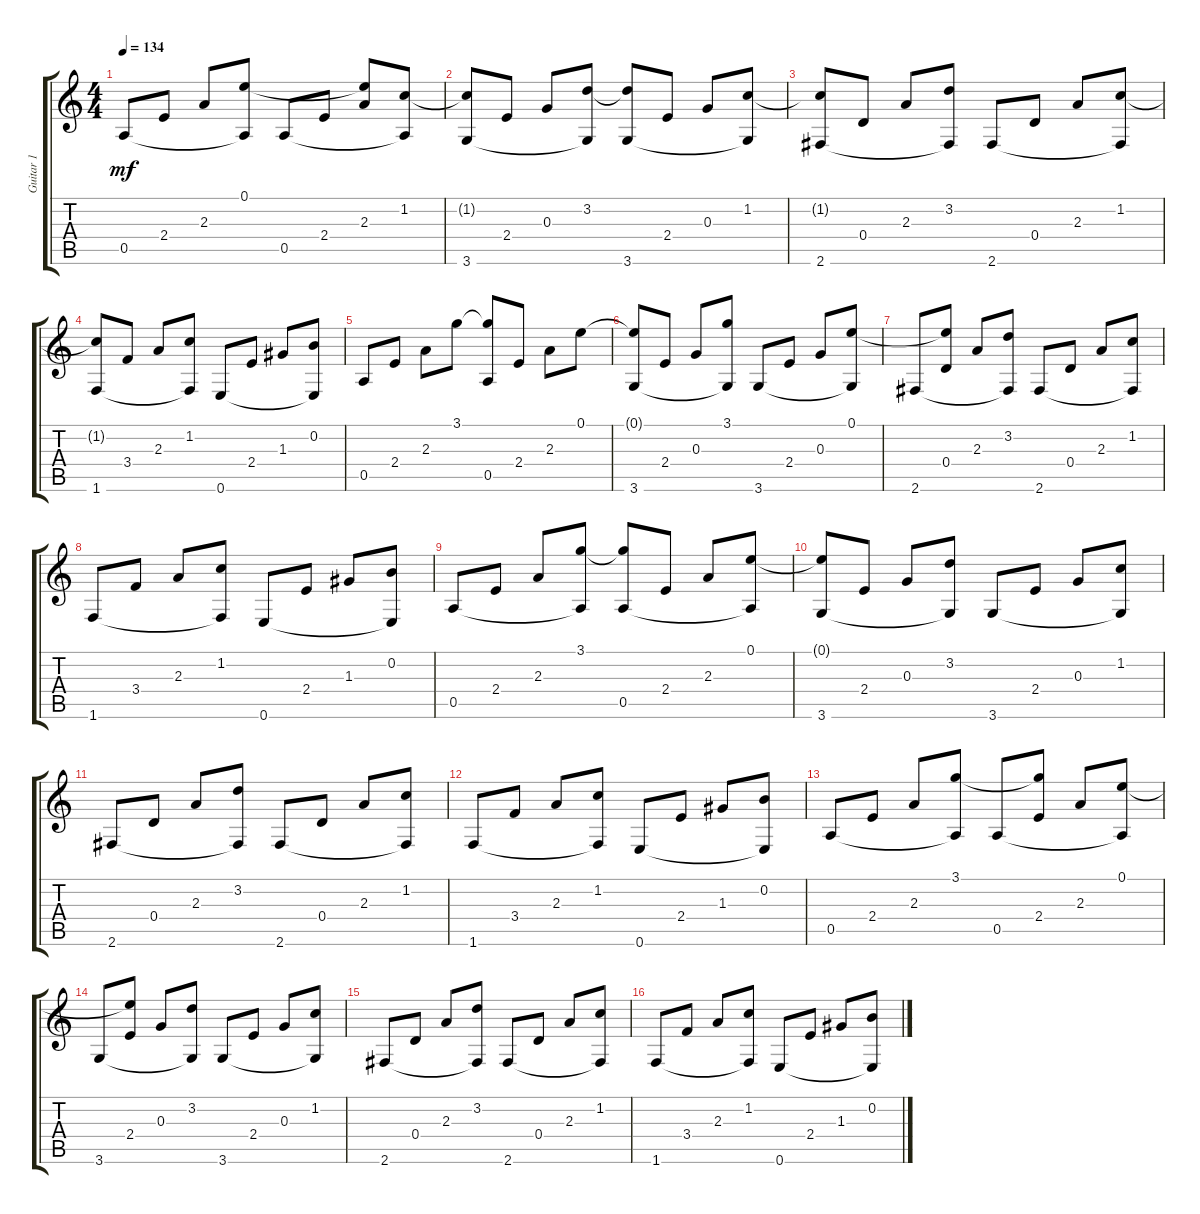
\track ("Guitar 1" "Guitar 1") {instrument acousticguitarsteel}
\staff {score tabs}
\tuning (E4 B3 G3 D3 A2 E2) {hide}
\ts (4 4)
\tempo 134
\clef g2
\ks c
0.5.8{dy mf instrument acousticguitarsteel} 2.4.8 2.3.8 (0.1 0.5{t}).8 0.5.8 2.4.8 (0.1{t} 2.3).8 (1.2 0.5{t}).8 |
(1.2{t} 3.6).8 2.4.8 0.3.8 (3.2 3.6{t}).8 (3.2{t} 3.6).8 2.4.8 0.3.8 (1.2 3.6{t}).8 |
(1.2{t} 2.6).8 0.4.8 2.3.8 (3.2 2.6{t}).8 2.6.8 0.4.8 2.3.8 (1.2 2.6{t}).8 |
(1.2{t} 1.6).8 3.4.8 2.3.8 (1.2 1.6{t}).8 0.6.8 2.4.8 1.3.8 (0.2 0.6{t}).8 |
0.5.8 2.4.8 2.3.8 3.1.8 (3.1{t} 0.5).8 2.4.8 2.3.8 0.1.8 |
(0.1{t} 3.6).8 2.4.8 0.3.8 (3.1 3.6{t}).8 3.6.8 2.4.8 0.3.8 (0.1 3.6{t}).8 |
2.6.8 (0.1{t} 0.4).8 2.3.8 (3.2 2.6{t}).8 2.6.8 0.4.8 2.3.8 (1.2 2.6{t}).8 |
1.6.8 3.4.8 2.3.8 (1.2 1.6{t}).8 0.6.8 2.4.8 1.3.8 (0.2 0.6{t}).8 |
0.5.8 2.4.8 2.3.8 (3.1 0.5{t}).8 (3.1{t} 0.5).8 2.4.8 2.3.8 (0.1 0.5{t}).8 |
(0.1{t} 3.6).8 2.4.8 0.3.8 (3.2 3.6{t}).8 3.6.8 2.4.8 0.3.8 (1.2 3.6{t}).8 |
2.6.8 0.4.8 2.3.8 (3.2 2.6{t}).8 2.6.8 0.4.8 2.3.8 (1.2 2.6{t}).8 |
1.6.8 3.4.8 2.3.8 (1.2 1.6{t}).8 0.6.8 2.4.8 1.3.8 (0.2 0.6{t}).8 |
0.5.8 2.4.8 2.3.8 (3.1 0.5{t}).8 0.5.8 (3.1{t} 2.4).8 2.3.8 (0.1 0.5{t}).8 |
3.6.8 (0.1{t} 2.4).8 0.3.8 (3.2 3.6{t}).8 3.6.8 2.4.8 0.3.8 (1.2 3.6{t}).8 |
2.6.8 0.4.8 2.3.8 (3.2 2.6{t}).8 2.6.8 0.4.8 2.3.8 (1.2 2.6{t}).8 |
1.6.8 3.4.8 2.3.8 (1.2 1.6{t}).8 0.6.8 2.4.8 1.3.8 (0.2 0.6{t}).8
